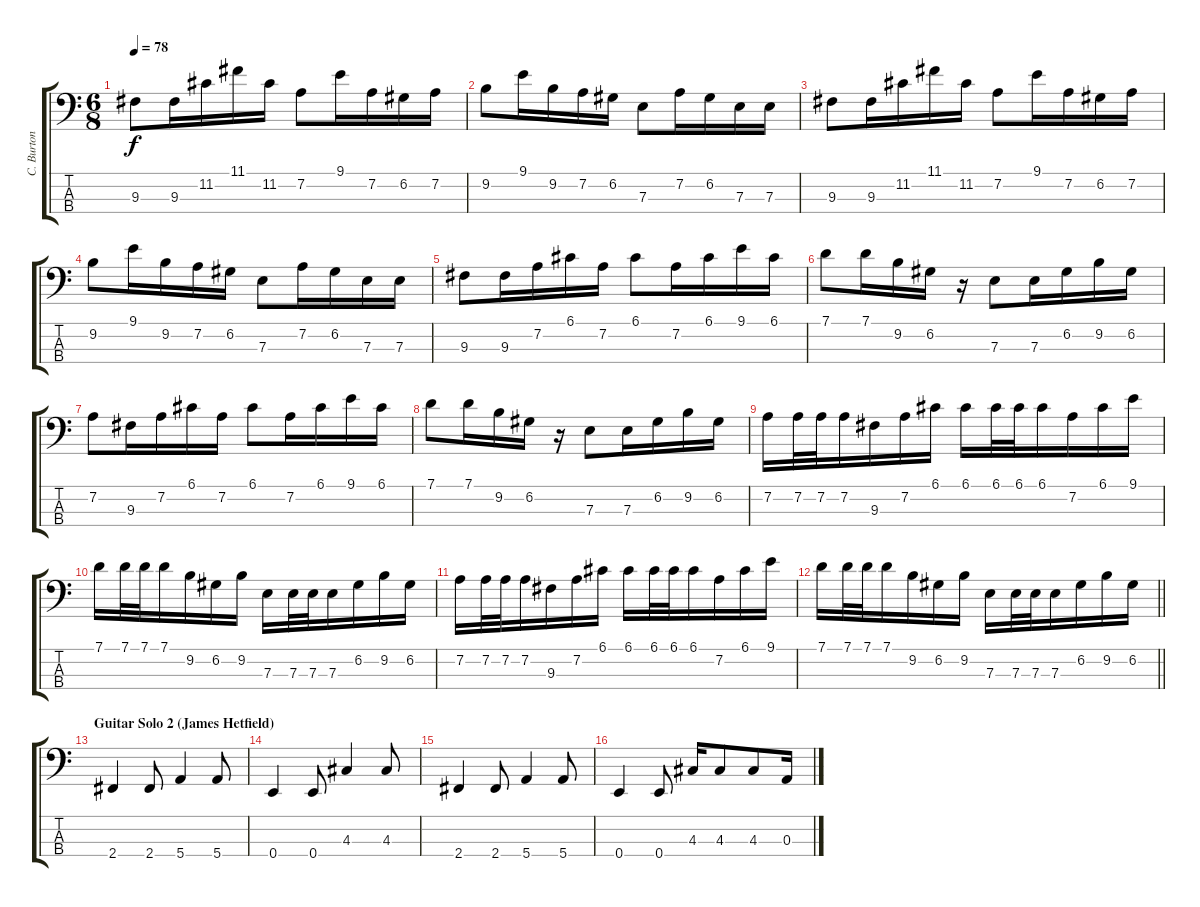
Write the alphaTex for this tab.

\track ("C. Burton" "C. Burton") {instrument electricbassfinger}
\staff {score tabs}
\tuning (G2 D2 A1 E1) {hide}
\ts (6 8)
\tempo 78
\clef f4
\ks c
9.3.8{dy f} 9.3.16 11.2.16 11.1.16 11.2.16 7.2.8 9.1.16 7.2.16 6.2.16 7.2.16 |
9.2.8 9.1.16 9.2.16 7.2.16 6.2.16 7.3.8 7.2.16 6.2.16 7.3.16 7.3.16 |
9.3.8 9.3.16 11.2.16 11.1.16 11.2.16 7.2.8 9.1.16 7.2.16 6.2.16 7.2.16 |
9.2.8 9.1.16 9.2.16 7.2.16 6.2.16 7.3.8 7.2.16 6.2.16 7.3.16 7.3.16 |
9.3.8 9.3.16 7.2.16 6.1.16 7.2.16 6.1.8 7.2.16 6.1.16 9.1.16 6.1.16 |
7.1.8 7.1.16 9.2.16 6.2.16 r.16 7.3.8 7.3.16 6.2.16 9.2.16 6.2.16 |
7.2.8 9.3.16 7.2.16 6.1.16 7.2.16 6.1.8 7.2.16 6.1.16 9.1.16 6.1.16 |
7.1.8 7.1.16 9.2.16 6.2.16 r.16 7.3.8 7.3.16 6.2.16 9.2.16 6.2.16 |
7.2.16 7.2.32 7.2.32 7.2.16 9.3.16 7.2.16 6.1.16 6.1.16 6.1.32 6.1.32 6.1.16 7.2.16 6.1.16 9.1.16 |
7.1.16 7.1.32 7.1.32 7.1.16 9.2.16 6.2.16 9.2.16 7.3.16 7.3.32 7.3.32 7.3.16 6.2.16 9.2.16 6.2.16 |
7.2.16 7.2.32 7.2.32 7.2.16 9.3.16 7.2.16 6.1.16 6.1.16 6.1.32 6.1.32 6.1.16 7.2.16 6.1.16 9.1.16 |
\barLineRight lightlight
7.1.16 7.1.32 7.1.32 7.1.16 9.2.16 6.2.16 9.2.16 7.3.16 7.3.32 7.3.32 7.3.16 6.2.16 9.2.16 6.2.16 |
\section ("" "Guitar Solo 2 (James Hetfield)")
2.4.4 2.4.8 5.4.4 5.4.8 |
0.4.4 0.4.8 4.3.4 4.3.8 |
2.4.4 2.4.8 5.4.4 5.4.8 |
0.4.4 0.4.8 4.3.16 4.3.8 4.3.8 0.3.16
